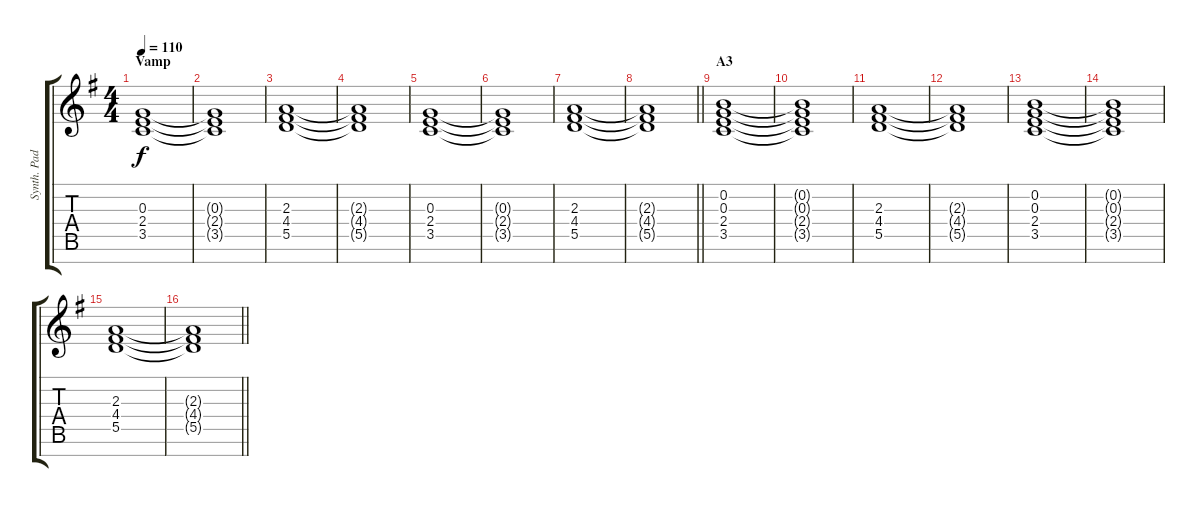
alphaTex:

\track ("Synth. Pad" "Synth. Pad") {instrument pad2warm}
\staff {score tabs}
\tuning (E5 B4 G4 D4 A3 E3 B2) {hide}
\ts (4 4)
\section ("" "Vamp")
\tempo 110
\clef g2
\ks g
(0.3 2.4 3.5).1{dy f} |
(0.3{t} 2.4{t} 3.5{t}).1 |
(2.3 4.4 5.5).1 |
(2.3{t} 4.4{t} 5.5{t}).1 |
(0.3 2.4 3.5).1 |
(0.3{t} 2.4{t} 3.5{t}).1 |
(2.3 4.4 5.5).1 |
\barLineRight lightlight
(2.3{t} 4.4{t} 5.5{t}).1 |
\section ("" "A3")
(0.2 0.3 2.4 3.5).1 |
(0.2{t} 0.3{t} 2.4{t} 3.5{t}).1 |
(2.3 4.4 5.5).1 |
(2.3{t} 4.4{t} 5.5{t}).1 |
(0.2 0.3 2.4 3.5).1 |
(0.2{t} 0.3{t} 2.4{t} 3.5{t}).1 |
(2.3 4.4 5.5).1 |
\barLineRight lightlight
(2.3{t} 4.4{t} 5.5{t}).1
